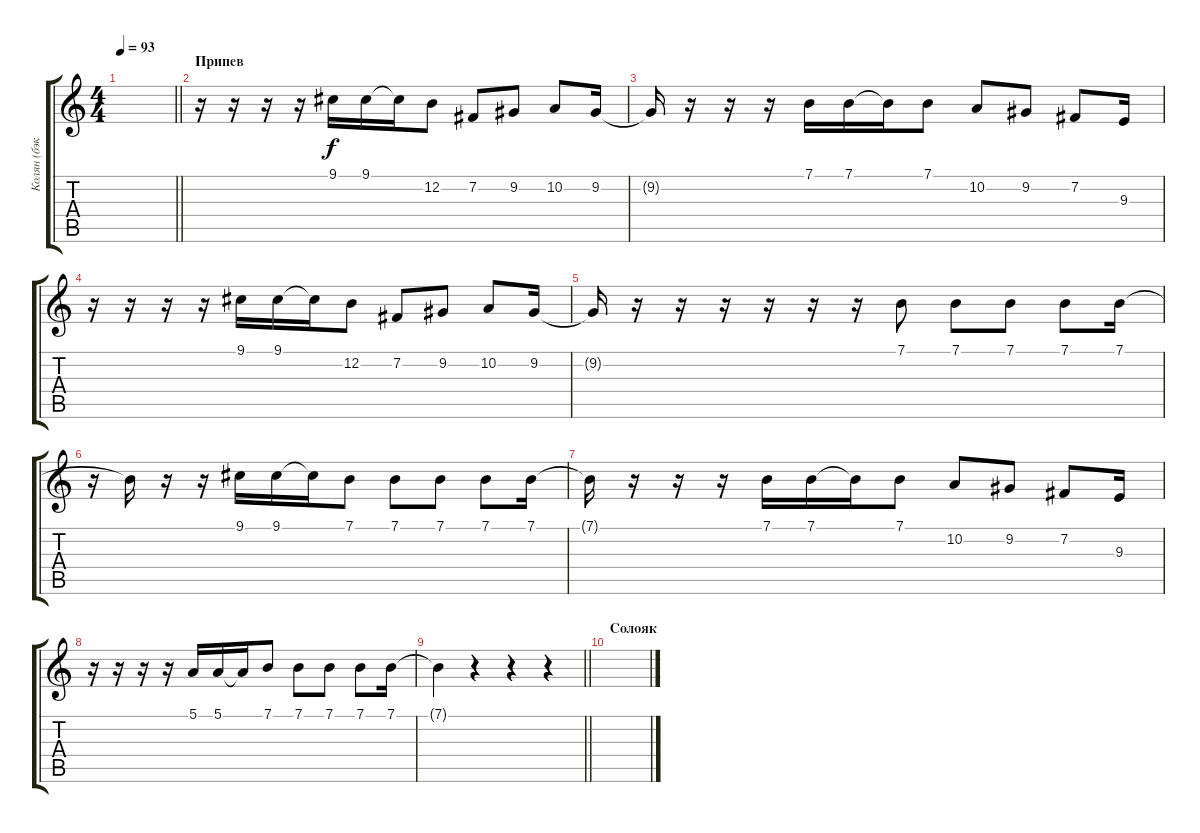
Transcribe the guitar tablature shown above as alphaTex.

\track ("Колян (бэк вокал)" "Колян (бэк") {instrument clarinet}
\staff {score tabs}
\tuning (E4 B3 G3 D3 A2 E2) {hide}
\ts (4 4)
\tempo 93
\clef g2
\barLineRight lightlight
\ks c
|
\section ("" "Припев")
r.16 r.16 r.16 r.16 9.1.16 9.1.16 9.1{t}.16 12.2.8 7.2.8 9.2.8 10.2.8 9.2.16 |
9.2{t}.16 r.16 r.16 r.16 7.1.16 7.1.16 7.1{t}.16 7.1.8 10.2.8 9.2.8 7.2.8 9.3.16 |
r.16 r.16 r.16 r.16 9.1.16 9.1.16 9.1{t}.16 12.2.8 7.2.8 9.2.8 10.2.8 9.2.16 |
9.2{t}.16 r.16 r.16 r.16 r.16 r.16 r.16 7.1.8 7.1.8 7.1.8 7.1.8 7.1.16 |
r.16 7.1{t}.16 r.16 r.16 9.1.16 9.1.16 9.1{t}.16 7.1.8 7.1.8 7.1.8 7.1.8 7.1.16 |
7.1{t}.16 r.16 r.16 r.16 7.1.16 7.1.16 7.1{t}.16 7.1.8 10.2.8 9.2.8 7.2.8 9.3.16 |
r.16 r.16 r.16 r.16 5.1.16 5.1.16 5.1{t}.16 7.1.8 7.1.8 7.1.8 7.1.8 7.1.16 |
\barLineRight lightlight
7.1{t}.4 r.4 r.4 r.4 |
\section ("" "Солояк")
